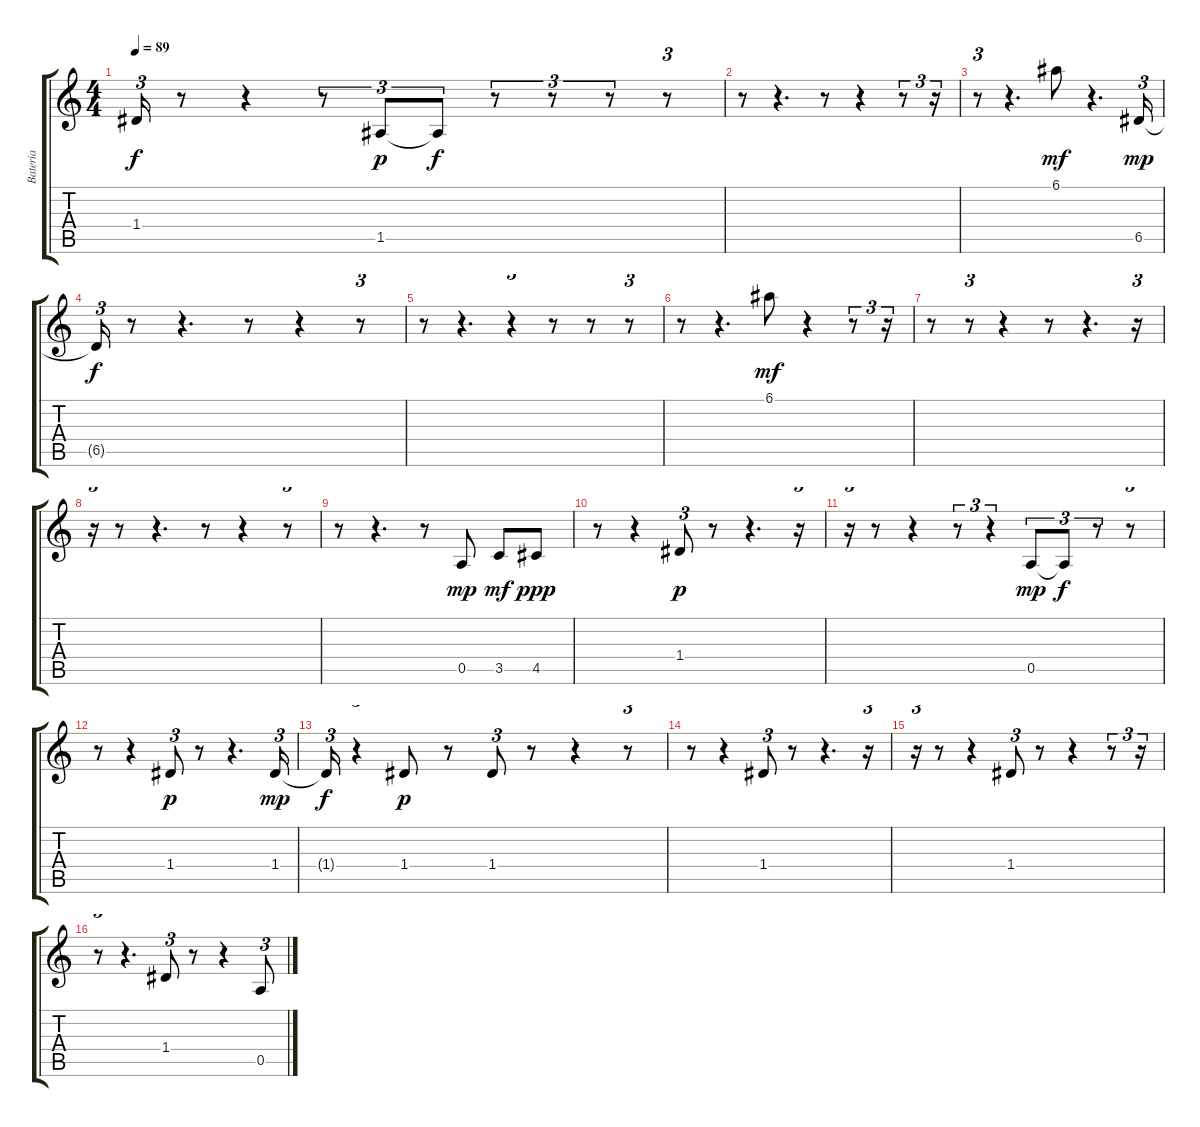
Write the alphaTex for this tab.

\track ("Bateria        " "Bateria   ") {instrument acousticguitarsteel}
\staff {score tabs}
\tuning (E4 B3 G3 D3 A2 E2) {hide}
\ts (4 4)
\tempo 89
\clef g2
\ks c
1.4{t}.16{tu (3 2) dy f} r.8 r.4 r.8{tu (3 2)} 1.5.8{tu (3 2) dy p} 1.5{t}.8{tu (3 2) dy f} r.8{tu (3 2)} r.8{tu (3 2)} r.8{tu (3 2)} r.8{tu (3 2)} |
r.8 r.4{d} r.8 r.4 r.8{tu (3 2)} r.16{tu (3 2)} |
r.8{tu (3 2)} r.4{d} 6.1.8{dy mf} r.4{d} 6.5.16{tu (3 2) dy mp} |
6.5{t}.16{tu (3 2) dy f} r.8 r.4{d} r.8 r.4 r.8{tu (3 2)} |
r.8 r.4{d} r.4{tu (3 2)} r.8 r.8 r.8{tu (3 2)} |
r.8 r.4{d} 6.1.8{dy mf} r.4 r.8{tu (3 2)} r.16{tu (3 2)} |
r.8 r.8{tu (3 2)} r.4 r.8 r.4{d} r.16{tu (3 2)} |
r.16{tu (3 2)} r.8 r.4{d} r.8 r.4 r.8{tu (3 2)} |
r.8 r.4{d} r.8 0.5.8{dy mp} 3.5.8{dy mf} 4.5.8{dy ppp} |
r.8 r.4 1.4.8{tu (3 2) dy p} r.8 r.4{d} r.16{tu (3 2)} |
r.16{tu (3 2)} r.8 r.4 r.8{tu (3 2)} r.4{tu (3 2)} 0.5.8{tu (3 2) dy mp} 0.5{t}.8{tu (3 2) dy f} r.8{tu (3 2)} r.8{tu (3 2)} |
r.8 r.4 1.4.8{tu (3 2) dy p} r.8 r.4{d} 1.4.16{tu (3 2) dy mp} |
1.4{t}.16{tu (3 2) dy f} r.4{tu (3 2)} 1.4.8{dy p} r.8 1.4.8{tu (3 2)} r.8 r.4 r.8{tu (3 2)} |
r.8 r.4 1.4.8{tu (3 2)} r.8 r.4{d} r.16{tu (3 2)} |
r.16{tu (3 2)} r.8 r.4 1.4.8{tu (3 2)} r.8 r.4 r.8{tu (3 2)} r.16{tu (3 2)} |
r.8{tu (3 2)} r.4{d} 1.4.8{tu (3 2)} r.8 r.4 0.5.8{tu (3 2)}
